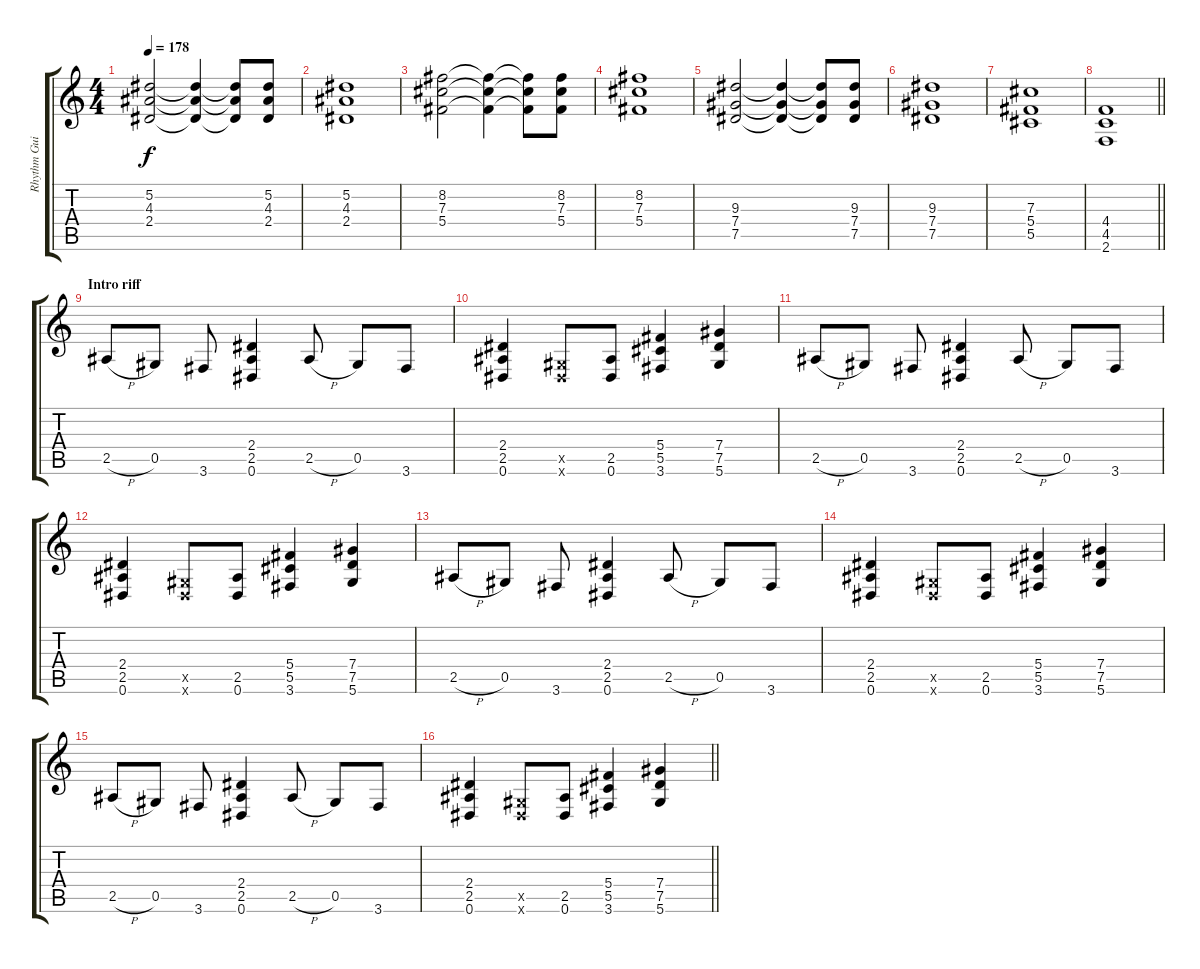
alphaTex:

\track ("Rhythm Guitar" "Rhythm Gui") {instrument distortionguitar}
\staff {score tabs}
\tuning (Eb4 Bb3 Gb3 Db3 Ab2 Eb2) {hide}
\ts (4 4)
\tempo 178
\clef g2
\ks c
(5.2 4.3 2.4).2{dy f} (5.2{t} 4.3{t} 2.4{t}).4 (5.2{t} 4.3{t} 2.4{t}).8 (5.2 4.3 2.4).8 |
(5.2 4.3 2.4).1 |
(8.2 7.3 5.4).2 (8.2{t} 7.3{t} 5.4{t}).4 (8.2{t} 7.3{t} 5.4{t}).8 (8.2 7.3 5.4).8 |
(8.2 7.3 5.4).1 |
(9.3 7.4 7.5).2 (9.3{t} 7.4{t} 7.5{t}).4 (9.3{t} 7.4{t} 7.5{t}).8 (9.3 7.4 7.5).8 |
(9.3 7.4 7.5).1 |
(7.3 5.4 5.5).1 |
\barLineRight lightlight
(4.4 4.5 2.6).1 |
\section ("" "Intro riff")
2.5{h}.8 0.5.8 3.6.8 (2.4 2.5 0.6).4 2.5{h}.8 0.5.8 3.6.8 |
(2.4 2.5 0.6).4 (0.5{x} 0.6{x}).8 (2.5 0.6).8 (5.4 5.5 3.6).4 (7.4 7.5 5.6).4 |
2.5{h}.8 0.5.8 3.6.8 (2.4 2.5 0.6).4 2.5{h}.8 0.5.8 3.6.8 |
(2.4 2.5 0.6).4 (0.5{x} 0.6{x}).8 (2.5 0.6).8 (5.4 5.5 3.6).4 (7.4 7.5 5.6).4 |
2.5{h}.8 0.5.8 3.6.8 (2.4 2.5 0.6).4 2.5{h}.8 0.5.8 3.6.8 |
(2.4 2.5 0.6).4 (0.5{x} 0.6{x}).8 (2.5 0.6).8 (5.4 5.5 3.6).4 (7.4 7.5 5.6).4 |
2.5{h}.8 0.5.8 3.6.8 (2.4 2.5 0.6).4 2.5{h}.8 0.5.8 3.6.8 |
\barLineRight lightlight
(2.4 2.5 0.6).4 (0.5{x} 0.6{x}).8 (2.5 0.6).8 (5.4 5.5 3.6).4 (7.4 7.5 5.6).4
